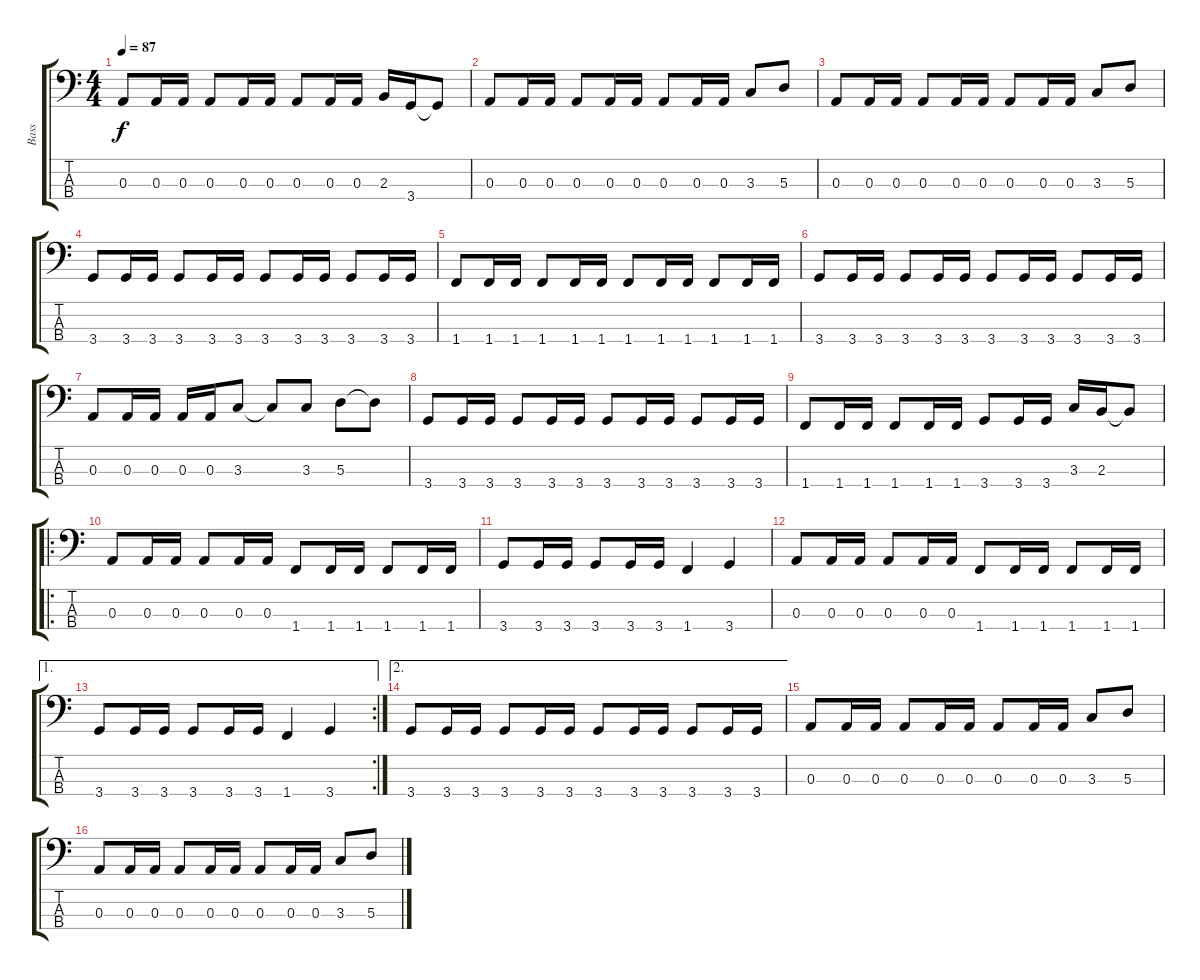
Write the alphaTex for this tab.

\track ("Bass" "Bass") {instrument electricbassfinger}
\staff {score tabs}
\tuning (G2 D2 A1 E1) {hide}
\ts (4 4)
\tempo 87
\clef f4
\ks c
0.3.8{dy f} 0.3.16 0.3.16 0.3.8 0.3.16 0.3.16 0.3.8 0.3.16 0.3.16 2.3.16 3.4.16 3.4{t}.8 |
0.3.8 0.3.16 0.3.16 0.3.8 0.3.16 0.3.16 0.3.8 0.3.16 0.3.16 3.3.8 5.3.8 |
0.3.8 0.3.16 0.3.16 0.3.8 0.3.16 0.3.16 0.3.8 0.3.16 0.3.16 3.3.8 5.3.8 |
3.4.8 3.4.16 3.4.16 3.4.8 3.4.16 3.4.16 3.4.8 3.4.16 3.4.16 3.4.8 3.4.16 3.4.16 |
1.4.8 1.4.16 1.4.16 1.4.8 1.4.16 1.4.16 1.4.8 1.4.16 1.4.16 1.4.8 1.4.16 1.4.16 |
3.4.8 3.4.16 3.4.16 3.4.8 3.4.16 3.4.16 3.4.8 3.4.16 3.4.16 3.4.8 3.4.16 3.4.16 |
0.3.8 0.3.16 0.3.16 0.3.16 0.3.16 3.3.8 3.3{t}.8 3.3.8 5.3.8 5.3{t}.8 |
3.4.8 3.4.16 3.4.16 3.4.8 3.4.16 3.4.16 3.4.8 3.4.16 3.4.16 3.4.8 3.4.16 3.4.16 |
1.4.8 1.4.16 1.4.16 1.4.8 1.4.16 1.4.16 3.4.8 3.4.16 3.4.16 3.3.16 2.3.16 2.3{t}.8 |
\ro
0.3.8 0.3.16 0.3.16 0.3.8 0.3.16 0.3.16 1.4.8 1.4.16 1.4.16 1.4.8 1.4.16 1.4.16 |
3.4.8 3.4.16 3.4.16 3.4.8 3.4.16 3.4.16 1.4.4 3.4.4 |
0.3.8 0.3.16 0.3.16 0.3.8 0.3.16 0.3.16 1.4.8 1.4.16 1.4.16 1.4.8 1.4.16 1.4.16 |
\ae 1
\rc 2
3.4.8 3.4.16 3.4.16 3.4.8 3.4.16 3.4.16 1.4.4 3.4.4 |
\ae 2
3.4.8 3.4.16 3.4.16 3.4.8 3.4.16 3.4.16 3.4.8 3.4.16 3.4.16 3.4.8 3.4.16 3.4.16 |
0.3.8 0.3.16 0.3.16 0.3.8 0.3.16 0.3.16 0.3.8 0.3.16 0.3.16 3.3.8 5.3.8 |
0.3.8 0.3.16 0.3.16 0.3.8 0.3.16 0.3.16 0.3.8 0.3.16 0.3.16 3.3.8 5.3.8
